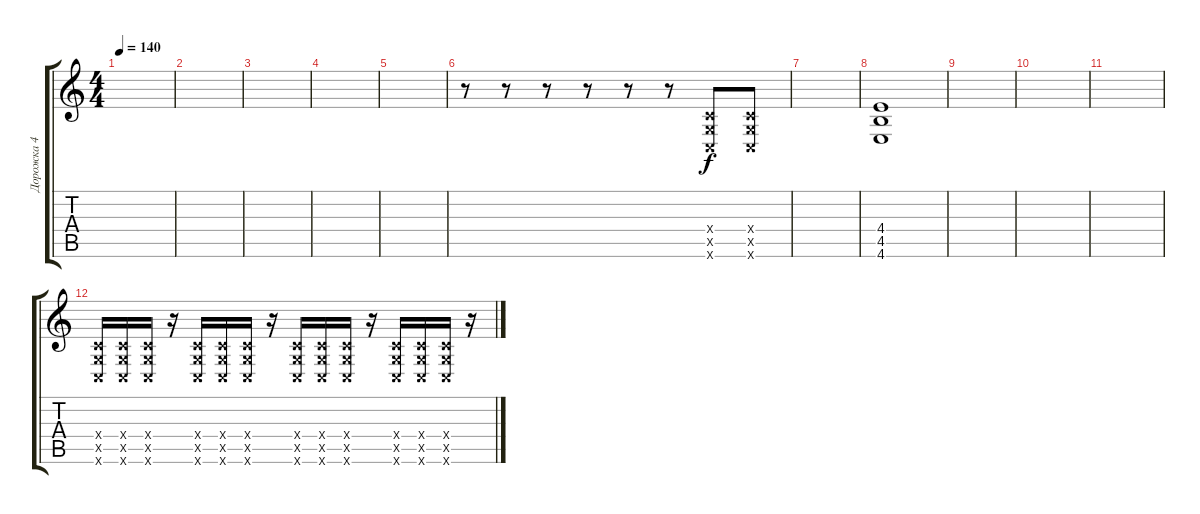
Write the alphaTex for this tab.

\track ("Дорожка 4" "Дорожка 4") {instrument distortionguitar}
\staff {score tabs}
\tuning (D4 A3 F3 C3 G2 C2) {hide}
\ts (4 4)
\tempo 140
\clef g2
\ks c
|
|
|
|
|
r.8 r.8 r.8 r.8 r.8 r.8 (0.4{x} 0.5{x} 0.6{x}).8 (0.4{x} 0.5{x} 0.6{x}).8 |
|
(4.4 4.5 4.6).1 |
|
|
|
(0.4{x} 0.5{x} 0.6{x}).16 (0.4{x} 0.5{x} 0.6{x}).16 (0.4{x} 0.5{x} 0.6{x}).16 r.16 (0.4{x} 0.5{x} 0.6{x}).16 (0.4{x} 0.5{x} 0.6{x}).16 (0.4{x} 0.5{x} 0.6{x}).16 r.16 (0.4{x} 0.5{x} 0.6{x}).16 (0.4{x} 0.5{x} 0.6{x}).16 (0.4{x} 0.5{x} 0.6{x}).16 r.16 (0.4{x} 0.5{x} 0.6{x}).16 (0.4{x} 0.5{x} 0.6{x}).16 (0.4{x} 0.5{x} 0.6{x}).16 r.16
